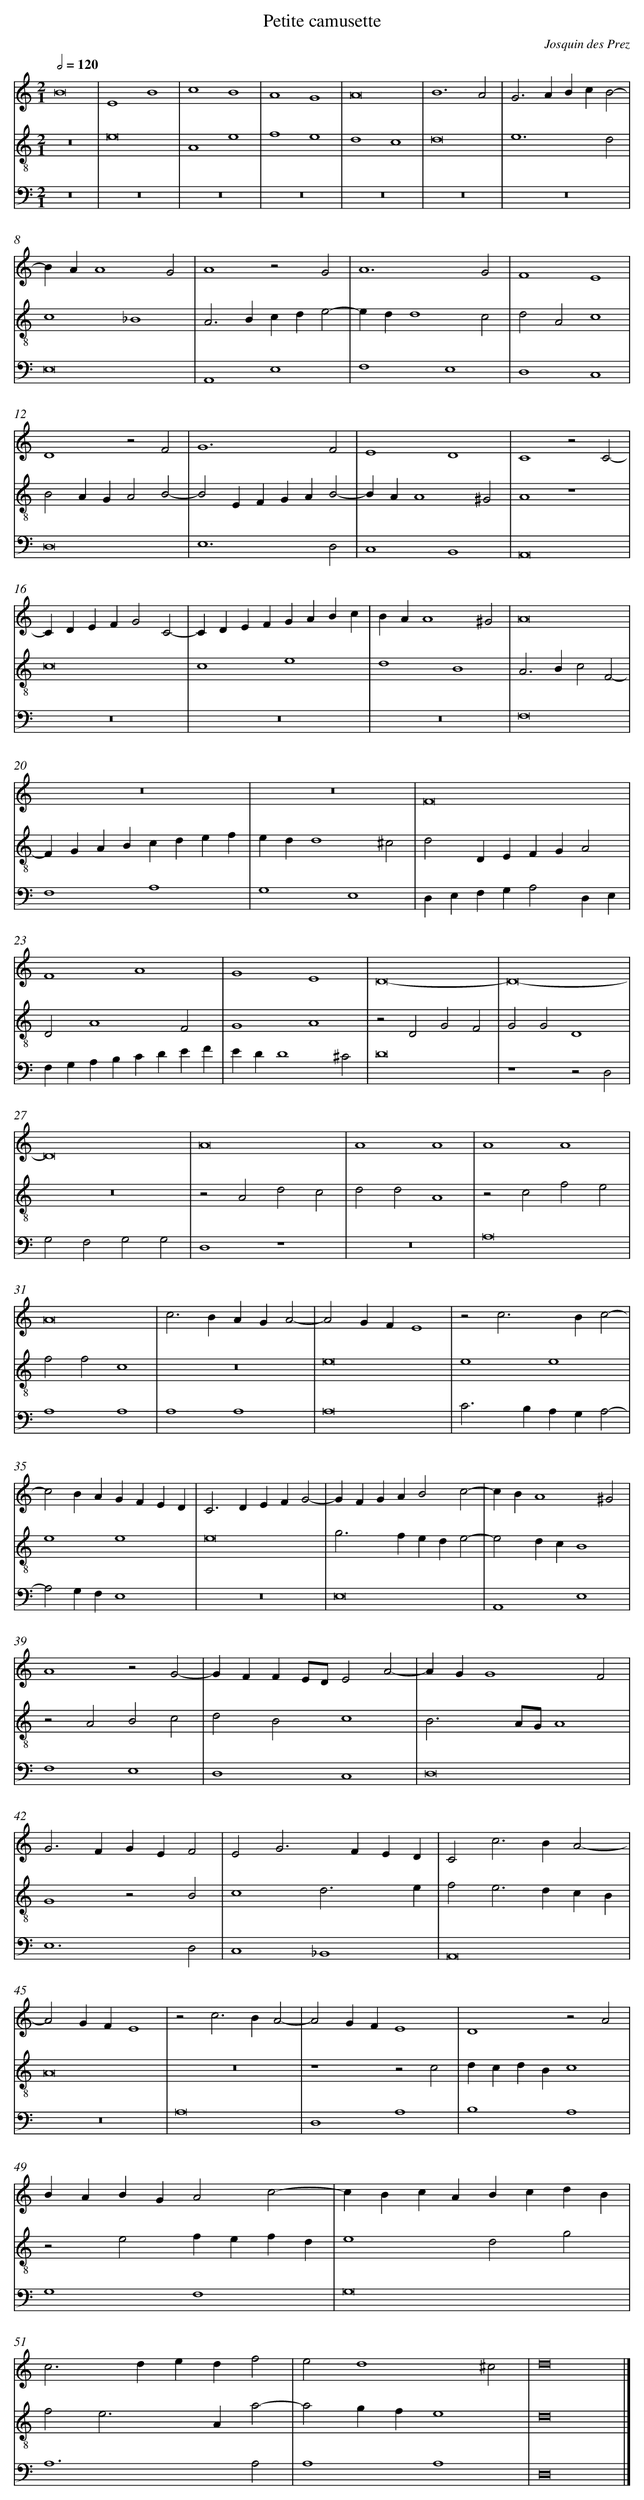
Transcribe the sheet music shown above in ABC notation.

X:1
T:Petite camusette
C: Josquin des Prez
L: 1/4
M: 2/1
Q: 1/2=120
V: 1 clef=treble
V: 2 clef=treble-8
V: 3 clef=bass
K: C
[V:1] B8 |
[V:2] z8 |
[V:3] z8 |
[V:1] E4B4 |
[V:2] e8 |
[V:3] z8 |
[V:1] c4B4 |
[V:2] A4e4 |
[V:3] z8 |
[V:1] A4G4 |
[V:2] f4e4 |
[V:3] z8 |
[V:1] A8 |
[V:2] d4c4 |
[V:3] z8 |
[V:1] B6A2 |
[V:2] d8 |
[V:3] z8 |
[V:1] G3ABcB2- |
[V:2] e6d2 |
[V:3] z8 |
[V:1] BAA4G2 |
[V:2] c4_B4 |
[V:3] E,8 |
[V:1] A4z2G2 |
[V:2] A3Bcde2- |
[V:3] A,,4E,4 |
[V:1] A6G2 |
[V:2] edd4c2 |
[V:3] F,4E,4 |
[V:1] F4E4 |
[V:2] d2A2c4 |
[V:3] D,4C,4 |
[V:1] D4z2F2 |
[V:2] B2AGA2B2- |
[V:3] D,8 |
[V:1] G6F2 |
[V:2] B2EFGAB2- |
[V:3] E,6D,2 |
[V:1] E4D4 |
[V:2] BAA4^G2 |
[V:3] C,4B,,4 |
[V:1] C4z2C2- |
[V:2] A4z4 |
[V:3] A,,8 |
[V:1] CDEFG2C2- |
[V:2] c8 |
[V:3] z8 |
[V:1] CDEFGABc |
[V:2] c4e4 |
[V:3] z8 |
[V:1] BAA4^G2 |
[V:2] d4B4 |
[V:3] z8 |
[V:1] A8 |
[V:2] A3Bc2F2- |
[V:3] F,8 |
[V:1] z8 |
[V:2] FGABcdef |
[V:3] F,4A,4 |
[V:1] z8 |
[V:2] edd4^c2 |
[V:3] G,4E,4 |
[V:1] F8 |
[V:2] d2DEFGA2 |
[V:3] D,E,F,G,A,2D,E, |
[V:1] F4A4 |
[V:2] D2A4F2 |
[V:3] F,G,A,B,CDEF |
[V:1] G4E4 |
[V:2] G4A4 |
[V:3] EDD4^C2 |
[V:1] D8- |
[V:2] z2D2G2F2 |
[V:3] D8 |
[V:1] D8- |
[V:2] G2G2D4 |
[V:3] z4z2D,2 |
[V:1] D8 |
[V:2] z8 |
[V:3] G,2F,2G,2G,2 |
[V:1] A8 |
[V:2] z2A2d2c2 |
[V:3] D,4z4 |
[V:1] A4A4 |
[V:2] d2d2A4 |
[V:3] z8 |
[V:1] A4A4 |
[V:2] z2c2f2e2 |
[V:3] A,8 |
[V:1] A8 |
[V:2] f2f2c4 |
[V:3] A,4A,4 |
[V:1] c3BAGA2- |
[V:2] z8 |
[V:3] A,4A,4 |
[V:1] A2GFE4 |
[V:2] e8 |
[V:3] A,8 |
[V:1] z2c3Bc2- |
[V:2] e4e4 |
[V:3] C3B,A,G,A,2- |
[V:1] c2BAGFED |
[V:2] e4e4 |
[V:3] A,2G,F,E,4 |
[V:1] C3DEFG2- |
[V:2] e8 |
[V:3] z8 |
[V:1] GFGAB2c2- |
[V:2] g3fede2- |
[V:3] E,8 |
[V:1] cBA4^G2 |
[V:2] e2dcB4 |
[V:3] A,,4E,4 |
[V:1] A4z2G2- |
[V:2] z2A2B2c2 |
[V:3] F,4E,4 |
[V:1] GFFE/D/E2A2- |
[V:2] d2B2c4 |
[V:3] D,4C,4 |
[V:1] AGG4F2 |
[V:2] B3A/G/A4 |
[V:3] D,8 |
[V:1] G3FGEF2 |
[V:2] G4z2B2 |
[V:3] E,6D,2 |
[V:1] E2G3FED |
[V:2] c4d3e |
[V:3] C,4_B,,4 |
[V:1] C2c3BA2- |
[V:2] f2e3dcB |
[V:3] A,,8 |
[V:1] A2GFE4 |
[V:2] A8 |
[V:3] z8 |
[V:1] z2c3BA2- |
[V:2] z8 |
[V:3] A,8 |
[V:1] A2GFE4 |
[V:2] z4z2c2 |
[V:3] D,4A,4 |
[V:1] D4z2A2 |
[V:2] dcdBc4 |
[V:3] B,4A,4 |
[V:1] BABGA2c2- |
[V:2] z2e2fefd |
[V:3] G,4F,4 |
[V:1] cBcABcdB |
[V:2] e4d2g2 |
[V:3] G,8 |
[V:1] c3dedf2 |
[V:2] f2e3Aa2- |
[V:3] A,6A,2 |
[V:1] e2d4^c2 |
[V:2] a2gfe4 |
[V:3] A,4A,4 |
[V:1] d8 |]
[V:2] d8 |]
[V:3] D,8 |]
